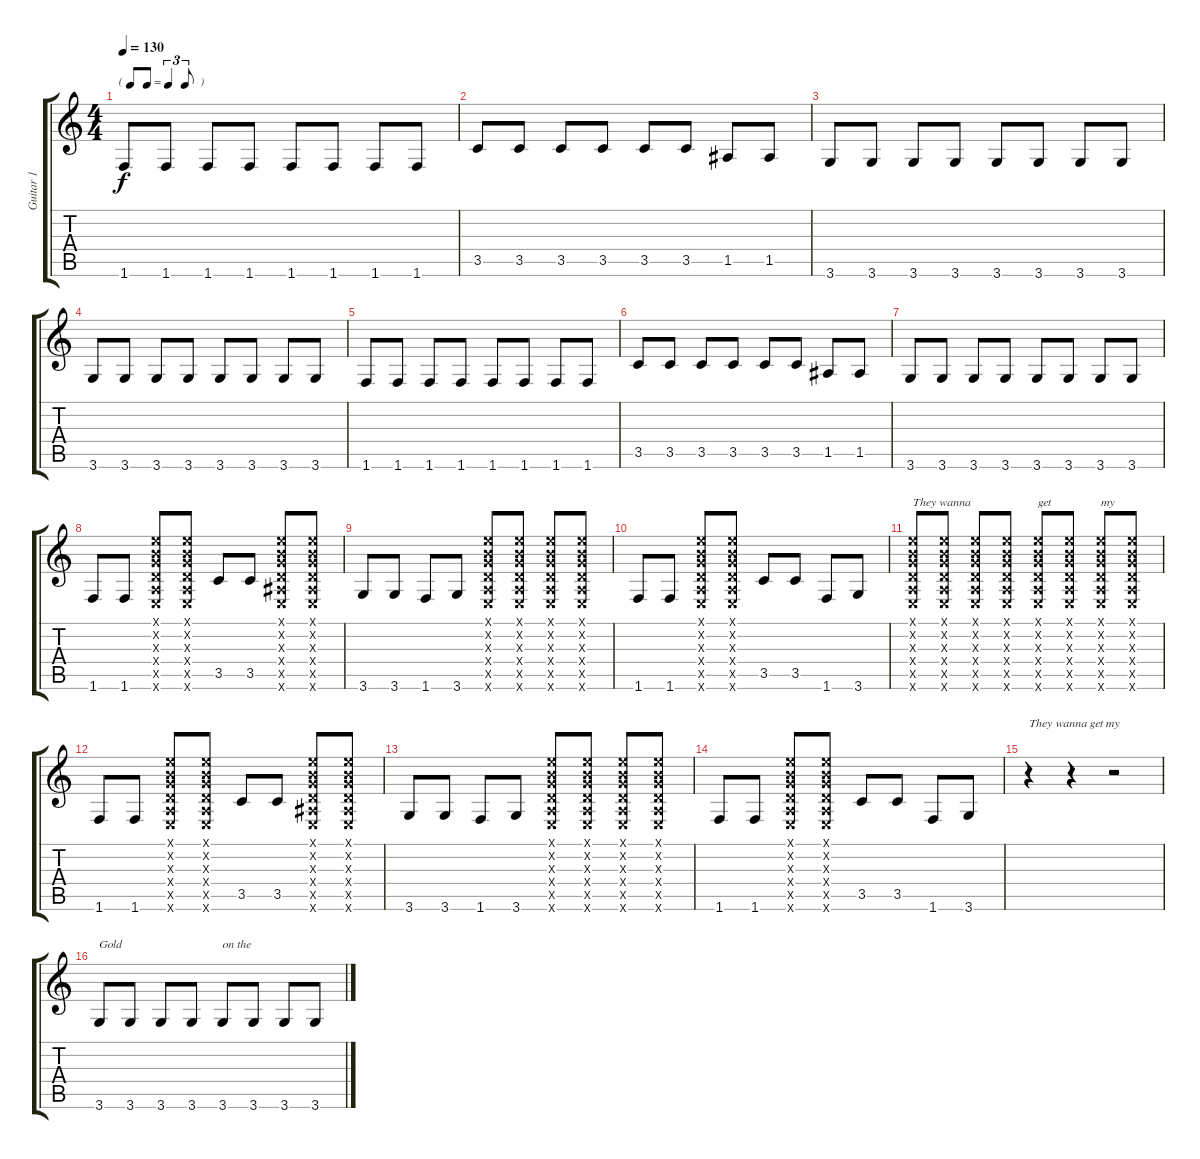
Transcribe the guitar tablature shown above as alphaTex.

\track ("Guitar 1" "Guitar 1") {instrument overdrivenguitar}
\staff {score tabs}
\tuning (E4 B3 G3 D3 A2 E2) {hide}
\ts (4 4)
\tf triplet8th
\tempo 130
\clef g2
\ks c
1.6.8{dy f} 1.6.8 1.6.8 1.6.8 1.6.8 1.6.8 1.6.8 1.6.8 |
3.5.8 3.5.8 3.5.8 3.5.8 3.5.8 3.5.8 1.5.8 1.5.8 |
3.6.8 3.6.8 3.6.8 3.6.8 3.6.8 3.6.8 3.6.8 3.6.8 |
3.6.8 3.6.8 3.6.8 3.6.8 3.6.8 3.6.8 3.6.8 3.6.8 |
1.6.8 1.6.8 1.6.8 1.6.8 1.6.8 1.6.8 1.6.8 1.6.8 |
3.5.8 3.5.8 3.5.8 3.5.8 3.5.8 3.5.8 1.5.8 1.5.8 |
3.6.8 3.6.8 3.6.8 3.6.8 3.6.8 3.6.8 3.6.8 3.6.8 |
1.6.8 1.6.8 (0.1{x} 0.2{x} 0.3{x} 0.4{x} 0.5{x} 0.6{x}).8 (0.1{x} 0.2{x} 0.3{x} 0.4{x} 0.5{x} 0.6{x}).8 3.5.8 3.5.8 (0.1{x} 0.2{x} 0.3{x} 0.4{x} 1.5{x} 0.6{x}).8 (0.1{x} 0.2{x} 0.3{x} 0.4{x} 1.5{x} 0.6{x}).8 |
3.6.8 3.6.8 1.6.8 3.6.8 (0.1{x} 0.2{x} 0.3{x} 0.4{x} 0.5{x} 0.6{x}).8 (0.1{x} 0.2{x} 0.3{x} 0.4{x} 0.5{x} 0.6{x}).8 (0.1{x} 0.2{x} 0.3{x} 0.4{x} 0.5{x} 0.6{x}).8 (0.1{x} 0.2{x} 0.3{x} 0.4{x} 0.5{x} 0.6{x}).8 |
1.6.8 1.6.8 (0.1{x} 0.2{x} 0.3{x} 0.4{x} 0.5{x} 0.6{x}).8 (0.1{x} 0.2{x} 0.3{x} 0.4{x} 0.5{x} 0.6{x}).8 3.5.8 3.5.8 1.6.8 3.6.8 |
(0.1{x} 0.2{x} 0.3{x} 0.4{x} 0.5{x} 0.6{x}).8{txt "They wanna"} (0.1{x} 0.2{x} 0.3{x} 0.4{x} 0.5{x} 0.6{x}).8 (0.1{x} 0.2{x} 0.3{x} 0.4{x} 0.5{x} 0.6{x}).8 (0.1{x} 0.2{x} 0.3{x} 0.4{x} 0.5{x} 0.6{x}).8 (0.1{x} 0.2{x} 0.3{x} 0.4{x} 0.5{x} 0.6{x}).8{txt "get"} (0.1{x} 0.2{x} 0.3{x} 0.4{x} 0.5{x} 0.6{x}).8 (0.1{x} 0.2{x} 0.3{x} 0.4{x} 0.5{x} 0.6{x}).8{txt "my"} (0.1{x} 0.2{x} 0.3{x} 0.4{x} 0.5{x} 0.6{x}).8 |
1.6.8 1.6.8 (0.1{x} 0.2{x} 0.3{x} 0.4{x} 0.5{x} 0.6{x}).8 (0.1{x} 0.2{x} 0.3{x} 0.4{x} 0.5{x} 0.6{x}).8 3.5.8 3.5.8 (0.1{x} 0.2{x} 0.3{x} 0.4{x} 1.5{x} 0.6{x}).8 (0.1{x} 0.2{x} 0.3{x} 0.4{x} 1.5{x} 0.6{x}).8 |
3.6.8 3.6.8 1.6.8 3.6.8 (0.1{x} 0.2{x} 0.3{x} 0.4{x} 0.5{x} 0.6{x}).8 (0.1{x} 0.2{x} 0.3{x} 0.4{x} 0.5{x} 0.6{x}).8 (0.1{x} 0.2{x} 0.3{x} 0.4{x} 0.5{x} 0.6{x}).8 (0.1{x} 0.2{x} 0.3{x} 0.4{x} 0.5{x} 0.6{x}).8 |
1.6.8 1.6.8 (0.1{x} 0.2{x} 0.3{x} 0.4{x} 0.5{x} 0.6{x}).8 (0.1{x} 0.2{x} 0.3{x} 0.4{x} 0.5{x} 0.6{x}).8 3.5.8 3.5.8 1.6.8 3.6.8 |
r.4{txt "They wanna get my"} r.4 r.2 |
3.6.8{txt "Gold"} 3.6.8 3.6.8 3.6.8 3.6.8{txt "on the"} 3.6.8 3.6.8 3.6.8
